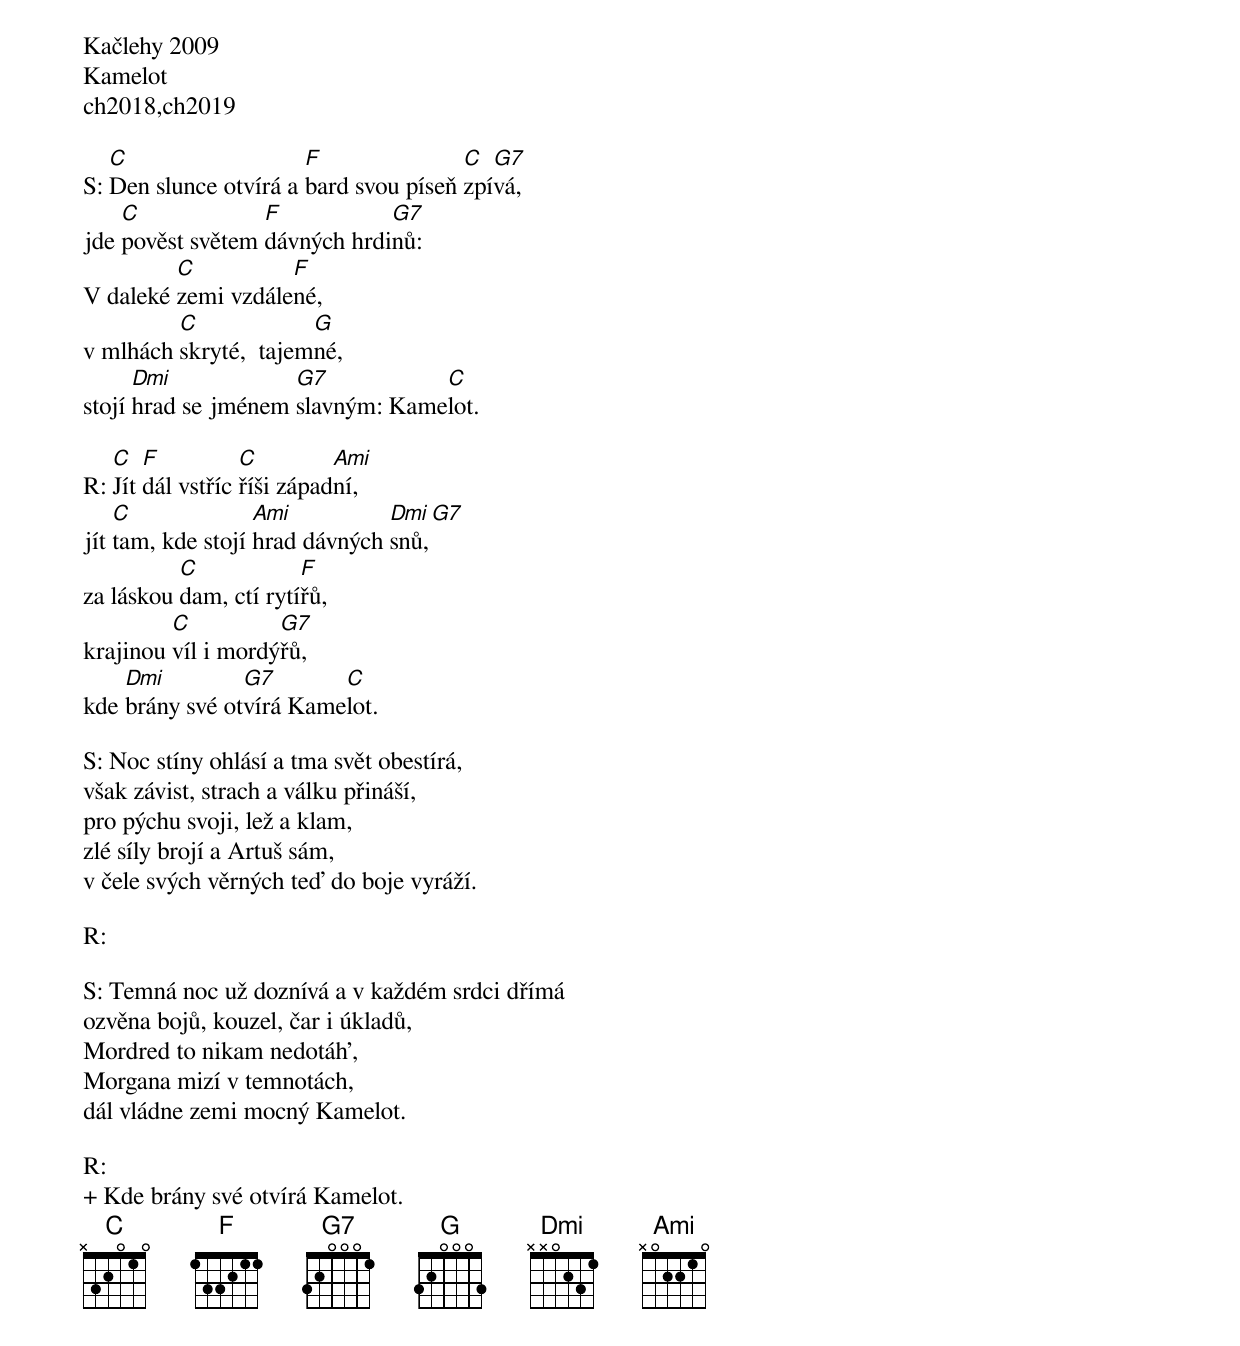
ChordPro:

Kačlehy 2009
Kamelot
ch2018,ch2019

S: [C]Den slunce otvírá a [F]bard svou píseň [C]zpí[G7]vá,
jde [C]pověst světem [F]dávných hrdi[G7]nů:
V daleké [C]zemi vzdále[F]né,
v mlhách [C]skryté,  tajem[G]né,
stojí [Dmi]hrad se jménem [G7]slavným: Kame[C]lot.

R: [C]Jít [F]dál vstříc [C]říši západ[Ami]ní,
jít [C]tam, kde stojí [Ami]hrad dávných [Dmi G7]snů,
za láskou [C]dam, ctí rytí[F]řů,
krajinou [C]víl i mordý[G7]řů,
kde [Dmi]brány své ot[G7]vírá Kame[C]lot.

S: Noc stíny ohlásí a tma svět obestírá,
však závist, strach a válku přináší,
pro pýchu svoji, lež a klam,
zlé síly brojí a Artuš sám,
v čele svých věrných teď do boje vyráží.

R:

S: Temná noc už doznívá a v každém srdci dřímá
ozvěna bojů, kouzel, čar i úkladů,
Mordred to nikam nedotáh',
Morgana mizí v temnotách,
dál vládne zemi mocný Kamelot.

R:
+ Kde brány své otvírá Kamelot.
